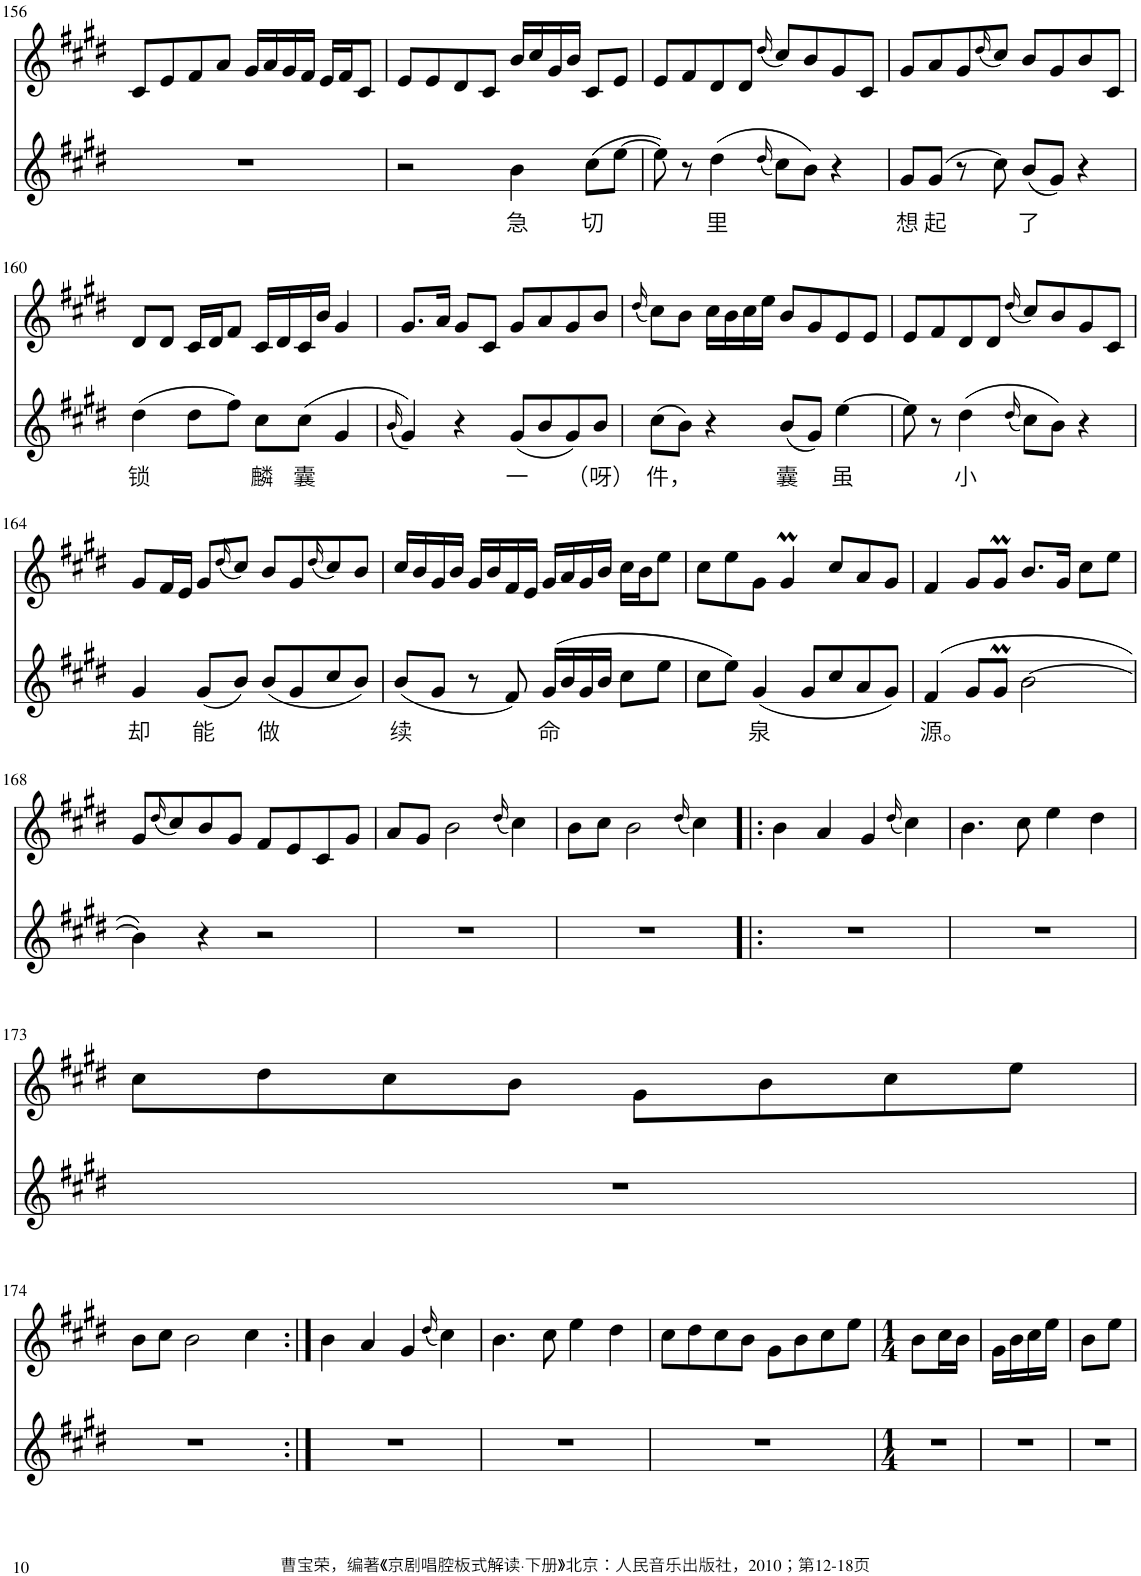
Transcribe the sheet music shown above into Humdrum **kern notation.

**kern	**text	**kern
*part2	*part2	*part1
*staff2	*staff2	*staff1
*I"Piano	*	*I"Piano
*I'Pno	*	*I'Pno
!!LO:PB:g=z
*clefG2	*	*clefG2
*k[f#c#g#d#]	*	*k[f#c#g#d#]
*M4/4	*	*M4/4
=156	=156	=156
1r	.	8c#/L
.	.	8e/
.	.	8f#/
.	.	8a/J
.	.	16g#/LL
.	.	16a/
.	.	16g#/
.	.	16f#/JJ
.	.	16e/LL
.	.	16f#/J
.	.	8c#/J
=157	=157	=157
2r	.	8e/L
.	.	8e/
.	.	8d#/
.	.	8c#/J
!	!LO:LY:b	!
4b\	急	16b/LL
.	.	16cc#/
.	.	16g#/
.	.	16b/JJ
!	!LO:LY:b	!
(8cc#\L	切	8c#/L
[8ee\J	.	8e/J
=158	=158	=158
8ee\])	.	8e/L
8r	.	8f#/
!	!LO:LY:b	!
(4dd#\	里	8d#/
.	.	8d#/J
(16qdd#/	.	(16qdd#/
8cc#\L)	.	8cc#/L)
8b\J)	.	8b/
4r	.	8g#/
.	.	8c#/J
=159	=159	=159
!	!LO:LY:b	!
8g#/L	想	8g#/L
!	!LO:LY:b	!
(8g#/J	起	8a/
8r	.	8g#/
.	.	(16qdd#/
8cc#\)	.	8cc#/J)
!	!LO:LY:b	!
(8b/L	了	8b/L
8g#/J)	.	8g#/
4r	.	8b/
.	.	8c#/J
!!LO:LB:g=z
=160	=160	=160
!	!LO:LY:b	!
(4dd#\	锁	8d#/L
.	.	8d#/J
8dd#\L	.	16c#/LL
.	.	16d#/J
8ff#\J)	.	8f#/J
!	!LO:LY:b	!
8cc#\L	麟	16c#/LL
.	.	16d#/
!	!LO:LY:b	!
(8cc#\J	囊	16c#/
.	.	16b/JJ
4g#/	.	4g#/
=161	=161	=161
(16qb/	.	.
4g#/))	.	8.g#/L
.	.	16a/Jk
4r	.	8g#/L
.	.	8c#/J
!	!LO:LY:b	!
(8g#/L	一	8g#/L
8b/	.	8a/
8g#/)	.	8g#/
!	!LO:LY:b	!
8b/J	（呀）	8b/J
=162	=162	=162
.	.	(16qdd#/
!	!LO:LY:b	!
(8cc#\L	件，	8cc#\L)
8b\J)	.	8b\J
4r	.	16cc#\LL
.	.	16b\
.	.	16cc#\
.	.	16ee\JJ
!	!LO:LY:b	!
(8b/L	囊	8b/L
8g#/J)	.	8g#/
!	!LO:LY:b	!
[4ee\	虽	8e/
.	.	8e/J
=163	=163	=163
8ee\]	.	8e/L
8r	.	8f#/
!	!LO:LY:b	!
(4dd#\	小	8d#/
.	.	8d#/J
(16qdd#/	.	(16qdd#/
8cc#\L)	.	8cc#/L)
8b\J)	.	8b/
4r	.	8g#/
.	.	8c#/J
!!LO:LB:g=z
=164	=164	=164
!	!LO:LY:b	!
4g#/	却	8g#/L
.	.	16f#/L
.	.	16e/JJ
!	!LO:LY:b	!
(8g#/L	能	8g#/L
.	.	(16qdd#/
8b/J)	.	8cc#/J)
!	!LO:LY:b	!
(8b/L	做	8b/L
8g#/	.	8g#/
.	.	(16qdd#/
8cc#/	.	8cc#/)
8b/J)	.	8b/J
=165	=165	=165
!	!LO:LY:b	!
(8b/L	续	16cc#/LL
.	.	16b/
8g#/J	.	16g#/
.	.	16b/JJ
8r	.	16g#/LL
.	.	16b/
8f#/)	.	16f#/
.	.	16e/JJ
!	!LO:LY:b	!
(16g#/LL	命	16g#/LL
16b/	.	16a/
16g#/	.	16g#/
16b/JJ	.	16b/JJ
8cc#\L	.	16cc#\LL
.	.	16b\J
8ee\J	.	8ee\J
=166	=166	=166
8cc#\L	.	8cc#\L
8ee\J)	.	8ee\
!	!LO:LY:b	!
(4g#/	泉	8g#\J
.	.	4g#m/
8g#/L	.	.
8cc#/	.	8cc#/L
8a/	.	8a/
8g#/J)	.	8g#/J
=167	=167	=167
!	!LO:LY:b	!
(4f#/	源。	4f#/
8g#/L	.	8g#/L
8g#m/J	.	8g#m/J
[2b\	.	8.b/L
.	.	16g#/Jk
.	.	8cc#\L
.	.	8ee\J
!!LO:LB:g=z
=168	=168	=168
4b\])	.	8g#/L
.	.	(16qdd#/
.	.	8cc#/)
4r	.	8b/
.	.	8g#/J
2r	.	8f#/L
.	.	8e/
.	.	8c#/
.	.	8g#/J
=169	=169	=169
1r	.	8a/L
.	.	8g#/J
.	.	2b\
.	.	(16qdd#/
.	.	4cc#\)
=170	=170	=170
1r	.	8b\L
.	.	8cc#\J
.	.	2b\
.	.	(16qdd#/
.	.	4cc#\)
=171!|:	=171!|:	=171!|:
1r	.	4b\
.	.	4a/
.	.	4g#/
.	.	(16qdd#/
.	.	4cc#\)
=172	=172	=172
1r	.	4.b\
.	.	8cc#\
.	.	4ee\
.	.	4dd#\
!!LO:LB:g=z
=173	=173	=173
1r	.	8cc#\L
.	.	8dd#\
.	.	8cc#\
.	.	8b\J
.	.	8g#\L
.	.	8b\
.	.	8cc#\
.	.	8ee\J
!!LO:LB:g=z
=174	=174	=174
1r	.	8b\L
.	.	8cc#\J
.	.	2b\
.	.	4cc#\
=175:|!	=175:|!	=175:|!
1r	.	4b\
.	.	4a/
.	.	4g#/
.	.	(16qdd#/
.	.	4cc#\)
=176	=176	=176
1r	.	4.b\
.	.	8cc#\
.	.	4ee\
.	.	4dd#\
=177	=177	=177
1r	.	8cc#\L
.	.	8dd#\
.	.	8cc#\
.	.	8b\J
.	.	8g#\L
.	.	8b\
.	.	8cc#\
.	.	8ee\J
=178	=178	=178
*M1/4	*	*M1/4
4r	.	8b\L
.	.	16cc#\L
.	.	16b\JJ
=179	=179	=179
4r	.	16g#\LL
.	.	16b\
.	.	16cc#\
.	.	16ee\JJ
=180	=180	=180
4r	.	8b\L
.	.	8ee\J
=	=	=
*-	*-	*-
